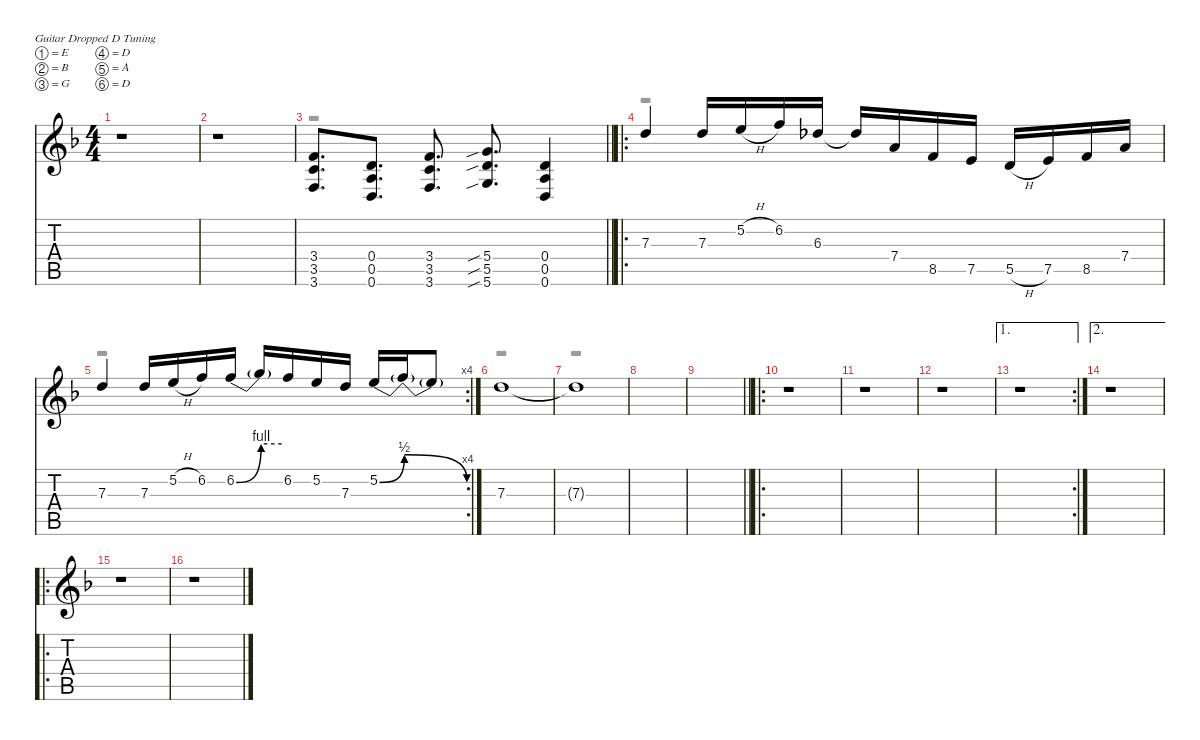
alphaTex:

\defaultSystemsLayout 4
\hideDynamics
\bracketExtendMode nobrackets
\singleTrackTrackNamePolicy hidden
\multiTrackTrackNamePolicy hidden
\otherSystemsTrackNameOrientation horizontal
\track ("Guitar 2" "Guitar 2") {defaultSystemsLayout 8 instrument distortionguitar}
\staff {score tabs}
\tuning (E4 B3 G3 D3 A2 D2)
\voice
\ts (4 4)
\tempo (85 hide)
\clef g2
\ks dminor
r.1{dy f beam Up} |
\tempo (84 0.00625 hide)
r.1{beam Up} |
\tempo (85 hide)
\barLineRight lightlight
(3.4{acc forcenatural} 3.5{acc forcenatural} 3.6{acc forcenatural}).8{d beam Up} (0.4{acc forcenatural} 0.5{acc forcenatural} 0.6{acc forcenatural}).8{d beam Up} (3.4{acc forcenatural} 3.5{acc forcenatural} 3.6{acc forcenatural}).8{d beam Up} (5.4{sib acc forcenatural} 5.5{sib acc forcenatural} 5.6{sib acc forcenatural}).8{d beam Up} (0.4{acc forcenatural} 0.5{acc forcenatural} 0.6{acc forcenatural}).4{beam Up} |
\ro
\tempo (84 hide)
7.3{acc forcenatural}.4{dy fff beam Up} 7.3{acc forcenatural}.16{beam Up} 5.2{h acc forcenatural}.16{beam Up} 6.2{acc forcenatural}.16{beam Up} 6.3{acc b}.16{beam Up} 6.3{t acc b}.16{beam Up} 7.4{acc forcenatural}.16{beam Up} 8.5{acc forcenatural}.16{beam Up} 7.5{acc forcenatural}.16{beam Up} 5.5{h acc forcenatural}.16{beam Up} 7.5{acc forcenatural}.16{beam Up} 8.5{acc forcenatural}.16{beam Up} 7.4{acc forcenatural}.16{beam Up} |
\rc 4
\tempo (85 0.0125 hide)
7.3{acc forcenatural}.4{beam Up} 7.3{acc forcenatural}.16{beam Up} 5.2{h acc forcenatural}.16{beam Up} 6.2{acc forcenatural}.16{beam Up} 6.2{be (bend 0 0 60 4) acc forcenatural}.16{beam Up} 6.2{be (hold 0 4 60 4) t}.16{beam Up} 6.2{acc forcenatural}.16{beam Up} 5.2{acc forcenatural}.16{beam Up} 7.3{acc forcenatural}.16{beam Up} 5.2{be (bend 0 0 60 2) acc forcenatural}.16{beam Up} 5.2{be (release 0 2 60 0) t}.16{beam Up} 5.2{t acc forcenatural}.8{beam Up} |
\tempo (84 0.00625 hide)
7.3{acc forcenatural}.1{dy ff beam Up} |
\tempo (85 0.00625 hide)
7.3{t acc forcenatural}.1{beam Up} |
\tempo (84 0.0125 hide)
|
\tempo (85 0.00625 hide)
\barLineRight lightlight
|
\ro
\tempo (84 0.00625 hide)
r.1{beam Up} |
\tempo (85 0.00625 hide)
r.1{beam Up} |
\tempo (84 hide)
r.1{beam Up} |
\ae 1
\rc 2
\tempo (85 hide)
r.1{beam Up} |
\ae 2
\tempo (84 0.00625 hide)
r.1{beam Up} |
\ro
\tempo (85 hide)
r.1{beam Up} |
\tempo (84 hide)
r.1{beam Up}
\voice
\clef g2
\ottava regular
\simile none
\ks dminor
r.1{dy f beam Down} |
r.1{beam Down} |
\barLineRight lightlight
r.1{beam Down} |
r.1{beam Down} |
r.1{beam Down} |
r.1{beam Down} |
r.1{beam Down} |
|
\barLineRight lightlight
|
r.1{beam Down} |
r.1{beam Down} |
r.1{beam Down} |
r.1{beam Down} |
r.1{beam Down} |
r.1{beam Down} |
r.1{beam Down}
